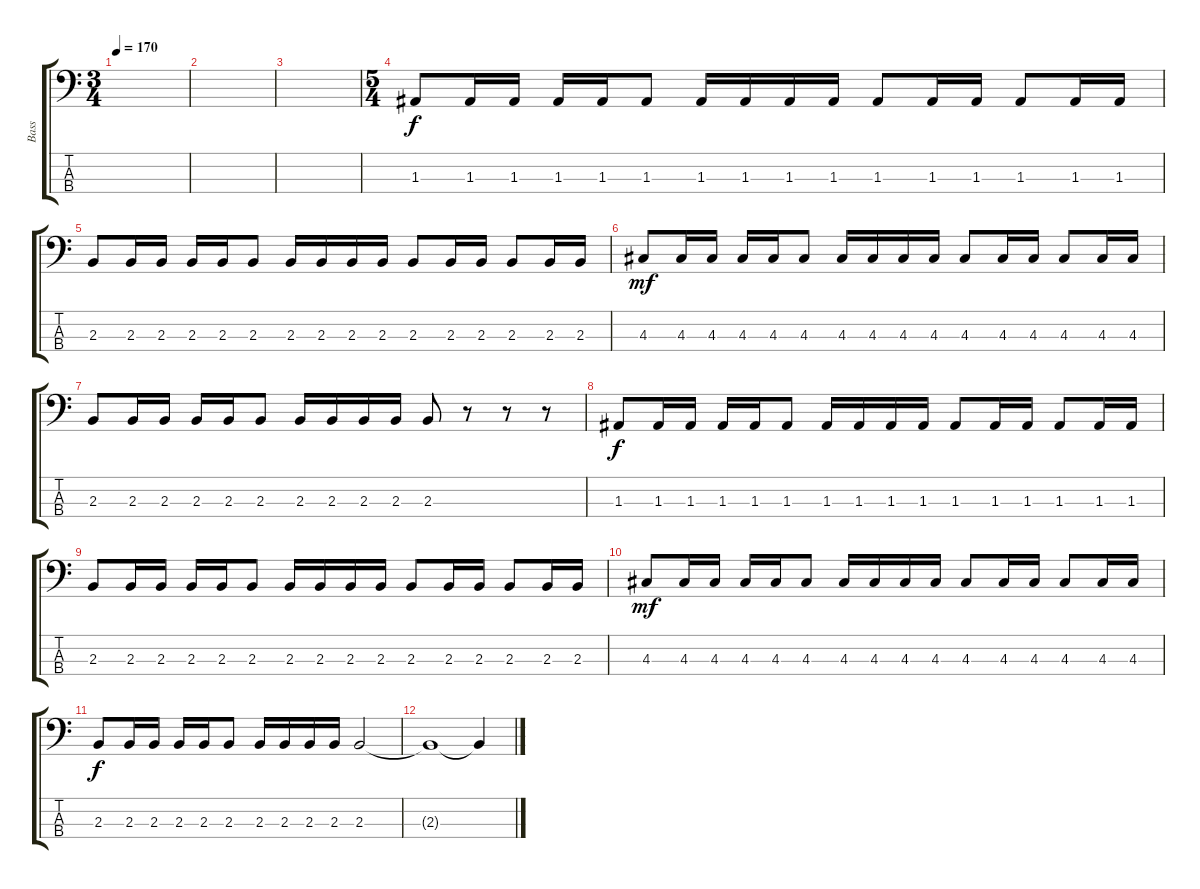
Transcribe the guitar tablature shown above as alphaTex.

\track ("Bass" "Bass") {instrument electricbassfinger}
\staff {score tabs}
\tuning (G2 D2 A1 E1) {hide}
\ts (3 4)
\tempo 170
\clef f4
\ks c
|
|
|
\ts (5 4)
1.3.8 1.3.16 1.3.16 1.3.16 1.3.16 1.3.8 1.3.16 1.3.16 1.3.16 1.3.16 1.3.8 1.3.16 1.3.16 1.3.8 1.3.16 1.3.16 |
2.3.8 2.3.16 2.3.16 2.3.16 2.3.16 2.3.8 2.3.16 2.3.16 2.3.16 2.3.16 2.3.8 2.3.16 2.3.16 2.3.8 2.3.16 2.3.16 |
4.3.8{dy mf} 4.3.16 4.3.16 4.3.16 4.3.16 4.3.8 4.3.16 4.3.16 4.3.16 4.3.16 4.3.8 4.3.16 4.3.16 4.3.8 4.3.16 4.3.16 |
2.3.8 2.3.16 2.3.16 2.3.16 2.3.16 2.3.8 2.3.16 2.3.16 2.3.16 2.3.16 2.3.8 r.8 r.8 r.8 |
1.3.8{dy f} 1.3.16 1.3.16 1.3.16 1.3.16 1.3.8 1.3.16 1.3.16 1.3.16 1.3.16 1.3.8 1.3.16 1.3.16 1.3.8 1.3.16 1.3.16 |
2.3.8 2.3.16 2.3.16 2.3.16 2.3.16 2.3.8 2.3.16 2.3.16 2.3.16 2.3.16 2.3.8 2.3.16 2.3.16 2.3.8 2.3.16 2.3.16 |
4.3.8{dy mf} 4.3.16 4.3.16 4.3.16 4.3.16 4.3.8 4.3.16 4.3.16 4.3.16 4.3.16 4.3.8 4.3.16 4.3.16 4.3.8 4.3.16 4.3.16 |
2.3.8{dy f} 2.3.16 2.3.16 2.3.16 2.3.16 2.3.8 2.3.16 2.3.16 2.3.16 2.3.16 2.3.2 |
2.3{t}.1 2.3{t}.4
